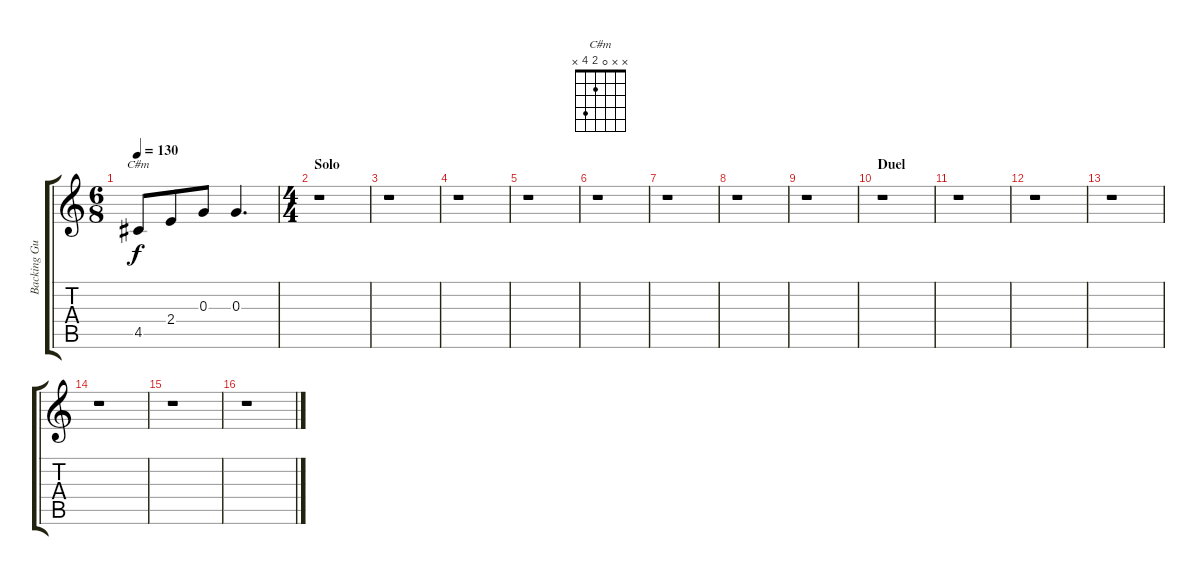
\track ("Backing Guitar 3" "Backing Gu") {instrument distortionguitar}
\staff {score tabs}
\tuning (E4 B3 G3 D3 A2 D2) {hide}
\chord ("C#m" x x 0 2 4 x)
\ts (6 8)
\tempo 130
\clef g2
\ks c
4.5.8{ch "C#m" dy f} 2.4.8 0.3.8 0.3.4{d} |
\ts (4 4)
\section ("" "Solo")
r.1 |
r.1 |
r.1 |
r.1 |
r.1 |
r.1 |
r.1 |
r.1 |
\section ("" "Duel")
r.1 |
r.1 |
r.1 |
r.1 |
r.1 |
r.1 |
r.1
